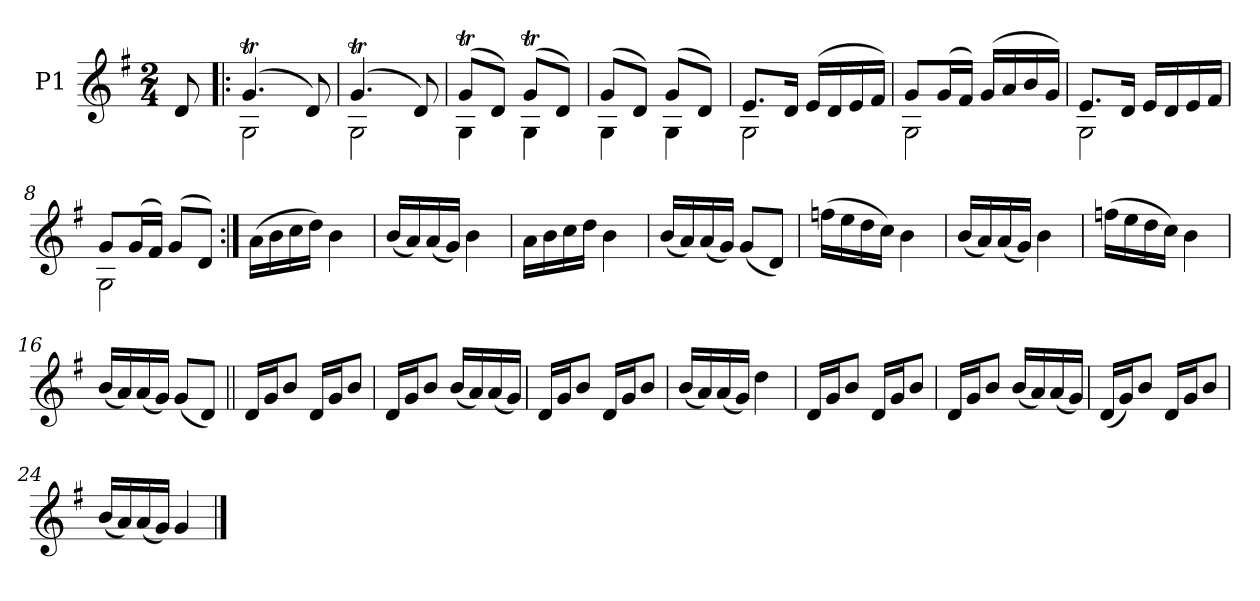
**kern
*part1
*staff1
*I"P1
*clefG2
*k[f#]
*G:
*M2/4
=
8d
=1!|:
*^
(4.gT	2G
8d)	.
=2	=2
(4.gT	2G
8d)	.
=3	=3
(8gTL	4G
8dJ)	.
(8gTL	4G
8dJ)	.
=4	=4
(8gL	4G
8dJ)	.
(8gL	4G
8dJ)	.
=5	=5
8.eL	2G
16dJk	.
(16eLL	.
16d	.
16e	.
16f#JJ)	.
=6	=6
8gL	2G
(16gL	.
16f#JJ)	.
(16gLL	.
16a	.
16b	.
16gJJ)	.
=7	=7
8.eL	2G
16dJk	.
16eLL	.
16d	.
16e	.
16f#JJ	.
=8	=8
8gL	2G
(16gL	.
16f#JJ)	.
(8gL	.
8dJ)	.
*v	*v
=9:|!
(16aLL
16b
16cc
16ddJJ)
4b
=10
(16bLL
16a)
(16a
16gJJ)
4b
=11
16aLL
16b
16cc
16ddJJ
4b
=12
(16bLL
16a)
(16a
16gJJ)
(8gL
8dJ)
=13
(16ffnLL
16ee
16dd
16ccJJ)
4b
=14
(16bLL
16a)
(16a
16gJJ)
4b
=15
(16ffnLL
16ee
16dd
16ccJJ)
4b
=16
(16bLL
16a)
(16a
16gJJ)
(8gL
8dJ)
=17||
16dLL
16gJ
8bJ
16dLL
16gJ
8bJ
=18
16dLL
16gJ
8bJ
(16bLL
16a)
(16a
16gJJ)
=19
16dLL
16gJ
8bJ
16dLL
16gJ
8bJ
=20
(16bLL
16a)
(16a
16gJJ)
4dd
=21
16dLL
16gJ
8bJ
16dLL
16gJ
8bJ
=22
16dLL
16gJ
8bJ
(16bLL
16a)
(16a
16gJJ)
=23
(16dLL
16gJ)
8bJ
16dLL
16gJ
8bJ
=24
(16bLL
16a)
(16a
16gJJ)
4g
==
*-
